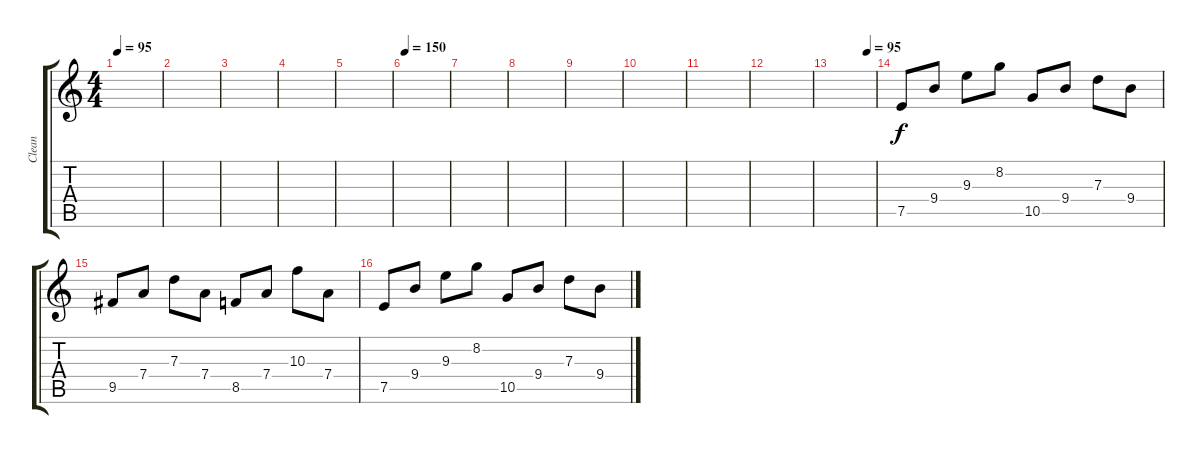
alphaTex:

\track ("Clean" "Clean") {instrument electricguitarclean}
\staff {score tabs}
\tuning (E4 B3 G3 D3 A2 E2) {hide}
\ts (4 4)
\tempo 95
\clef g2
\ks c
|
|
|
|
|
\tempo 150
|
|
|
|
|
|
|
\tempo (95 0.8125)
|
7.5.8 9.4.8 9.3.8 8.2.8 10.5.8 9.4.8 7.3.8 9.4.8 |
9.5.8 7.4.8 7.3.8 7.4.8 8.5.8 7.4.8 10.3.8 7.4.8 |
7.5.8 9.4.8 9.3.8 8.2.8 10.5.8 9.4.8 7.3.8 9.4.8
